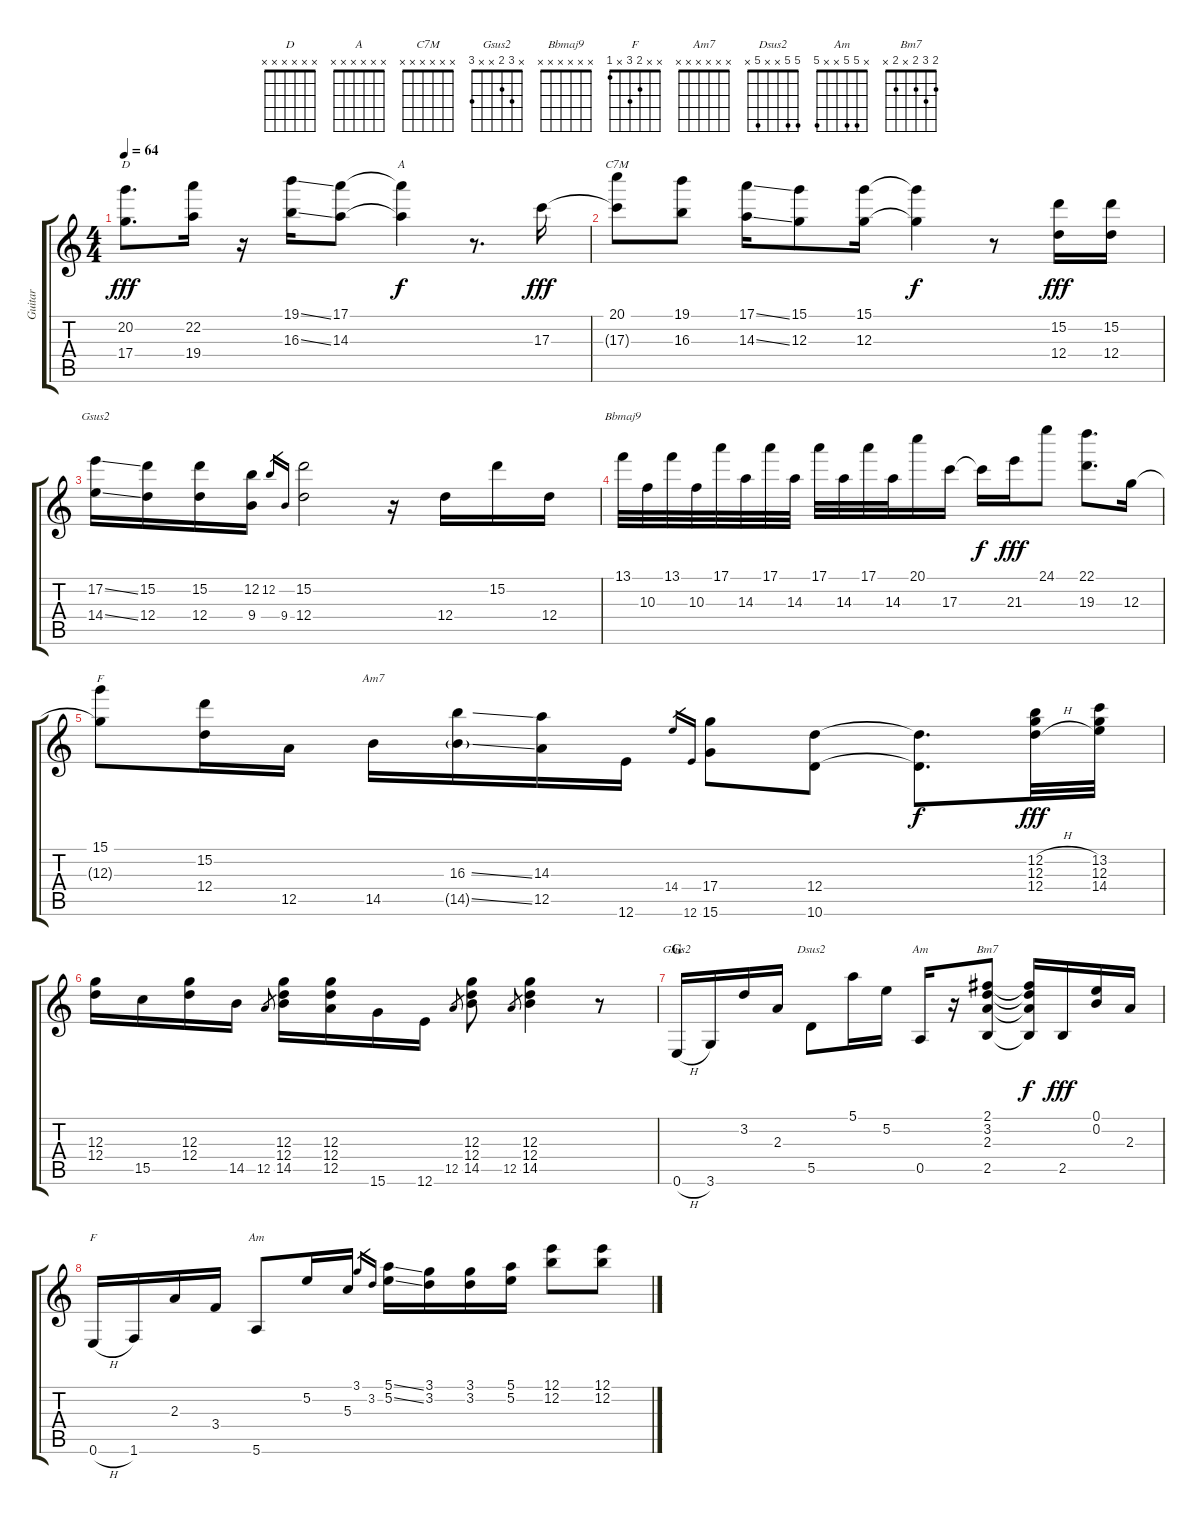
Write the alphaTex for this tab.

\track ("Guitar" "Guitar") {instrument acousticguitarsteel}
\staff {score tabs}
\tuning (E4 B3 G3 D3 A2 E2) {hide}
\chord ("D" x x x x x x)
\chord ("A" x x x x x x)
\chord ("C7M" x x x x x x)
\chord ("Gsus2" x x x x x x)
\chord ("Bbmaj9" x x x x x x)
\chord ("F" x x x x x x)
\chord ("Am7" x x x x x x)
\chord ("Gsus2" x 3 2 x x 3)
\chord ("Dsus2" 5 5 x x 5 x)
\chord ("Am" x x x x x x)
\chord ("Bm7" 2 3 2 x 2 x)
\chord ("F" x x 2 3 x 1)
\chord ("Am" x 5 5 x x 5)
\ts (4 4)
\tempo 64
\clef g2
\ks c
(20.2 17.4).8{d ch "D" dy fff} (22.2 19.4).16 r.16 (19.1{ss} 16.3{ss}).16 (17.1 14.3).8 (17.1{t} 14.3{t}).4{ch "A" dy f} r.8{d} 17.3.16{dy fff} |
(20.1 17.3{t}).8{ch "C7M"} (19.1 16.3).8 (17.1{ss} 14.3{ss}).16 (15.1 12.3).8 (15.1 12.3).16 (15.1{t} 12.3{t}).4{dy f} r.8 (15.2 12.4).16{dy fff} (15.2 12.4).16 |
(17.2{ss} 14.4{ss}).16{ch "Gsus2"} (15.2 12.4).16 (15.2 12.4).16 (12.2 9.4).16 12.2.16{gr} 9.4.16{gr} (15.2 12.4).2 r.16 12.4.16 15.2.16 12.4.16 |
13.1.32{ch "Bbmaj9"} 10.3.32 13.1.32 10.3.32 17.1.32 14.3.32 17.1.32 14.3.32 17.1.32 14.3.32 17.1.32 14.3.32 20.1.16 17.3.16 17.3{t}.16{dy f} 21.3.16{dy fff} 24.1.8 (22.1 19.3).8{d} 12.3.16 |
(15.1 12.3{t}).8{ch "F"} (15.2 12.4).16 12.5.16 14.5.16{ch "Am7"} (16.3{ss} 14.5{ss g}).16 (14.3 12.5).16 12.6.16 14.4.16{gr} 12.6.16{gr} (17.4 15.6).8 (12.4 10.6).8 (12.4{t} 10.6{t}).8{d dy f} (12.2{h} 12.3{h} 12.4{h}).32{dy fff} (13.2 12.3 14.4).32 |
(12.3 12.4).16 15.5.16 (12.3 12.4).16 14.5.16 12.5.8{gr} (12.3 12.4 14.5).16 (12.3 12.4 12.5).16 15.6.16 12.6.16 12.5.8{gr} (12.3 12.4 14.5).8 12.5.8{gr} (12.3 12.4 14.5).4 r.8 |
\section ("" "G")
0.6{h}.16{ch "Gsus2"} 3.6.16 3.2.16 2.3.16 5.5.8{ch "Dsus2"} 5.1.16 5.2.16 0.5.16{ch "Am"} r.16 (2.1 3.2 2.3 2.5).8{ch "Bm7"} (2.1{t} 3.2{t} 2.3{t} 2.5{t}).16{dy f} 2.5.16{dy fff} (0.1 0.2).16 2.3.16 |
0.6{h}.16{ch "F"} 1.6.16 2.3.16 3.4.16 5.6.8{ch "Am"} 5.2.16 5.3.16 3.1.16{gr} 3.2.16{gr} (5.1{ss} 5.2{ss}).16 (3.1 3.2).16 (3.1 3.2).16 (5.1 5.2).16 (12.1 12.2).8 (12.1 12.2).8
